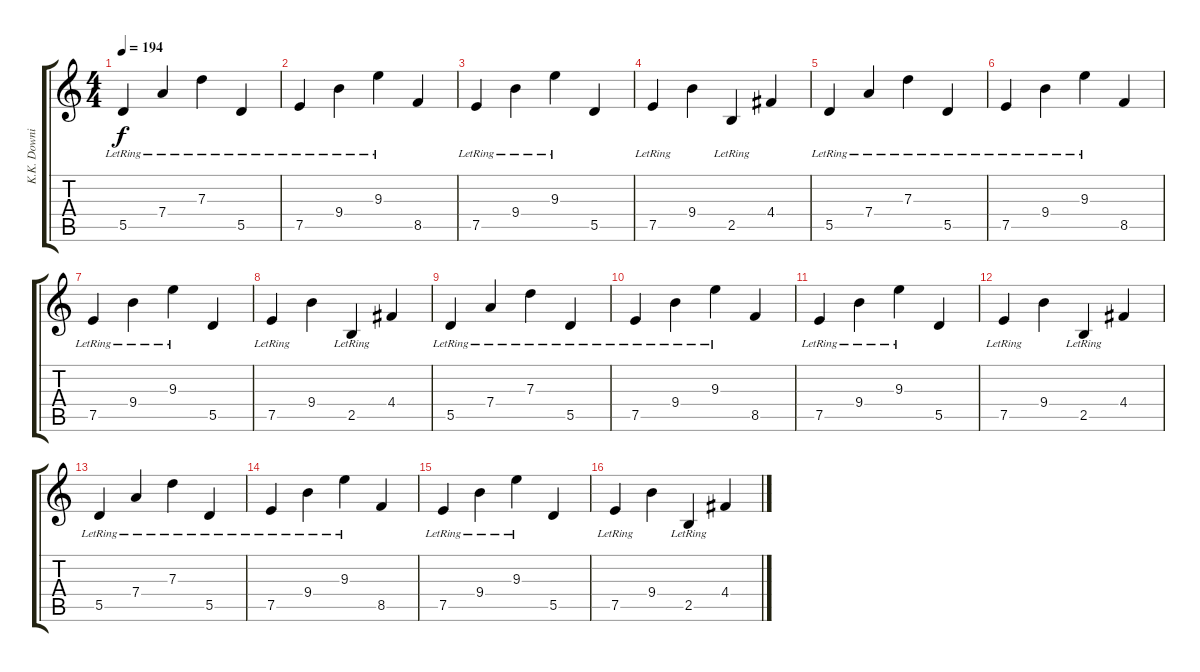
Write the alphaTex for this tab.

\track ("K.K. Downing" "K.K. Downi") {instrument distortionguitar}
\staff {score tabs}
\tuning (E4 B3 G3 D3 A2 E2) {hide}
\ts (4 4)
\tempo 194
\clef g2
\ks c
5.5{lr}.4{dy f} 7.4{lr}.4 7.3{lr}.4 5.5{lr}.4 |
7.5{lr}.4 9.4{lr}.4 9.3{lr}.4 8.5.4 |
7.5{lr}.4 9.4{lr}.4 9.3{lr}.4 5.5.4 |
7.5{lr}.4 9.4.4 2.5{lr}.4 4.4.4 |
5.5{lr}.4 7.4{lr}.4 7.3{lr}.4 5.5{lr}.4 |
7.5{lr}.4 9.4{lr}.4 9.3{lr}.4 8.5.4 |
7.5{lr}.4 9.4{lr}.4 9.3{lr}.4 5.5.4 |
7.5{lr}.4 9.4.4 2.5{lr}.4 4.4.4 |
5.5{lr}.4 7.4{lr}.4 7.3{lr}.4 5.5{lr}.4 |
7.5{lr}.4 9.4{lr}.4 9.3{lr}.4 8.5.4 |
7.5{lr}.4 9.4{lr}.4 9.3{lr}.4 5.5.4 |
7.5{lr}.4 9.4.4 2.5{lr}.4 4.4.4 |
5.5{lr}.4 7.4{lr}.4 7.3{lr}.4 5.5{lr}.4 |
7.5{lr}.4 9.4{lr}.4 9.3{lr}.4 8.5.4 |
7.5{lr}.4 9.4{lr}.4 9.3{lr}.4 5.5.4 |
7.5{lr}.4 9.4.4 2.5{lr}.4 4.4.4
